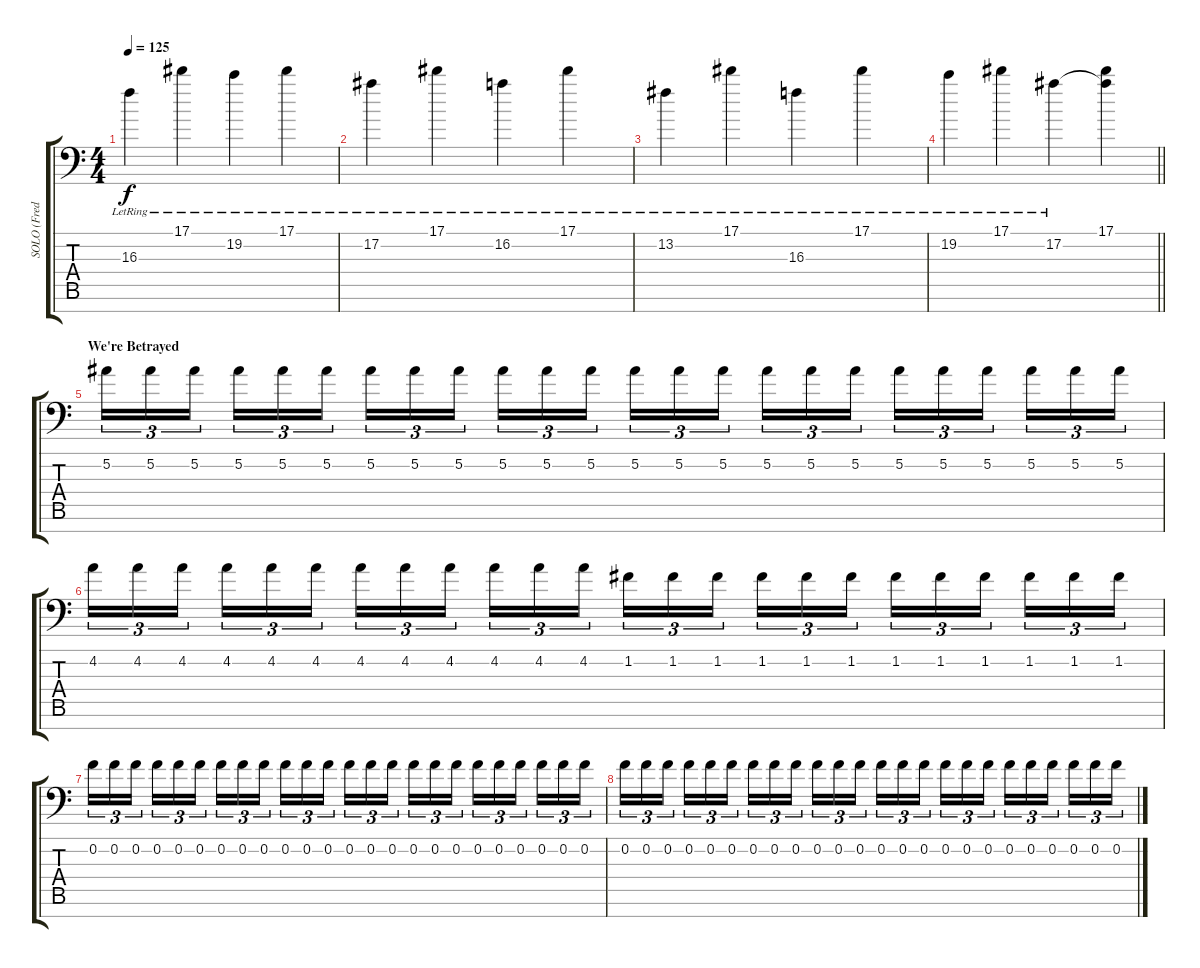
\track ("SOLO (Fredrik Thordendal)" "SOLO (Fred") {instrument overdrivenguitar}
\staff {score tabs}
\tuning (Bb3 F3 Db3 Ab2 Eb2 Bb1 F1) {hide}
\ts (4 4)
\tempo 125
\clef f4
\ks c
16.3{lr}.4{dy f} 17.1{lr}.4 19.2{lr}.4 17.1{lr}.4 |
17.2{lr}.4 17.1{lr}.4 16.2{lr}.4 17.1{lr}.4 |
13.2{lr}.4 17.1{lr}.4 16.3{lr}.4 17.1{lr}.4 |
\barLineRight lightlight
19.2{lr}.4 17.1{lr}.4 17.2{lr}.4 (17.1 17.2{t}).4 |
\section ("" "We're Betrayed")
5.2.16{tu (3 2) volume 8 balance 7} 5.2.16{tu (3 2)} 5.2.16{tu (3 2) beam splitsecondary} 5.2.16{tu (3 2)} 5.2.16{tu (3 2)} 5.2.16{tu (3 2)} 5.2.16{tu (3 2)} 5.2.16{tu (3 2)} 5.2.16{tu (3 2) beam splitsecondary} 5.2.16{tu (3 2)} 5.2.16{tu (3 2)} 5.2.16{tu (3 2)} 5.2.16{tu (3 2)} 5.2.16{tu (3 2)} 5.2.16{tu (3 2) beam splitsecondary} 5.2.16{tu (3 2)} 5.2.16{tu (3 2)} 5.2.16{tu (3 2)} 5.2.16{tu (3 2)} 5.2.16{tu (3 2)} 5.2.16{tu (3 2) beam splitsecondary} 5.2.16{tu (3 2)} 5.2.16{tu (3 2)} 5.2.16{tu (3 2)} |
4.2.16{tu (3 2)} 4.2.16{tu (3 2)} 4.2.16{tu (3 2) beam splitsecondary} 4.2.16{tu (3 2)} 4.2.16{tu (3 2)} 4.2.16{tu (3 2)} 4.2.16{tu (3 2)} 4.2.16{tu (3 2)} 4.2.16{tu (3 2) beam splitsecondary} 4.2.16{tu (3 2)} 4.2.16{tu (3 2)} 4.2.16{tu (3 2)} 1.2.16{tu (3 2)} 1.2.16{tu (3 2)} 1.2.16{tu (3 2) beam splitsecondary} 1.2.16{tu (3 2)} 1.2.16{tu (3 2)} 1.2.16{tu (3 2)} 1.2.16{tu (3 2)} 1.2.16{tu (3 2)} 1.2.16{tu (3 2) beam splitsecondary} 1.2.16{tu (3 2)} 1.2.16{tu (3 2)} 1.2.16{tu (3 2)} |
0.2.16{tu (3 2)} 0.2.16{tu (3 2)} 0.2.16{tu (3 2) beam splitsecondary} 0.2.16{tu (3 2)} 0.2.16{tu (3 2)} 0.2.16{tu (3 2)} 0.2.16{tu (3 2)} 0.2.16{tu (3 2)} 0.2.16{tu (3 2) beam splitsecondary} 0.2.16{tu (3 2)} 0.2.16{tu (3 2)} 0.2.16{tu (3 2)} 0.2.16{tu (3 2)} 0.2.16{tu (3 2)} 0.2.16{tu (3 2) beam splitsecondary} 0.2.16{tu (3 2)} 0.2.16{tu (3 2)} 0.2.16{tu (3 2)} 0.2.16{tu (3 2)} 0.2.16{tu (3 2)} 0.2.16{tu (3 2) beam splitsecondary} 0.2.16{tu (3 2)} 0.2.16{tu (3 2)} 0.2.16{tu (3 2)} |
0.2.16{tu (3 2)} 0.2.16{tu (3 2)} 0.2.16{tu (3 2) beam splitsecondary} 0.2.16{tu (3 2)} 0.2.16{tu (3 2)} 0.2.16{tu (3 2)} 0.2.16{tu (3 2)} 0.2.16{tu (3 2)} 0.2.16{tu (3 2) beam splitsecondary} 0.2.16{tu (3 2)} 0.2.16{tu (3 2)} 0.2.16{tu (3 2)} 0.2.16{tu (3 2)} 0.2.16{tu (3 2)} 0.2.16{tu (3 2) beam splitsecondary} 0.2.16{tu (3 2)} 0.2.16{tu (3 2)} 0.2.16{tu (3 2)} 0.2.16{tu (3 2)} 0.2.16{tu (3 2)} 0.2.16{tu (3 2) beam splitsecondary} 0.2.16{tu (3 2)} 0.2.16{tu (3 2)} 0.2.16{tu (3 2)}
